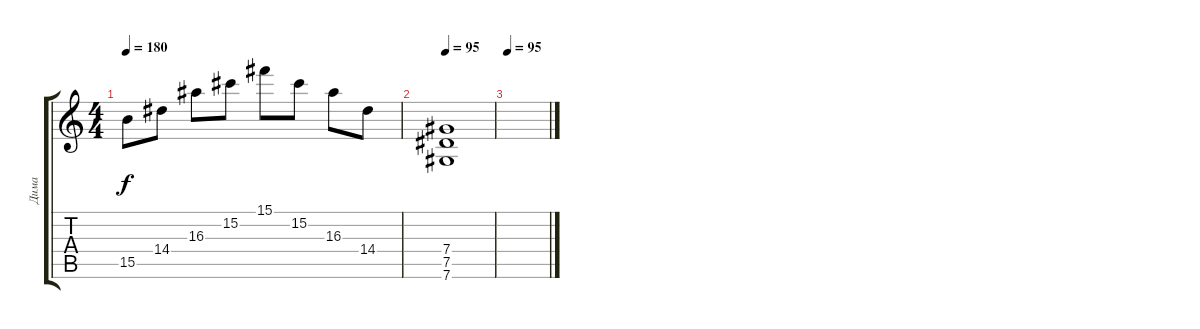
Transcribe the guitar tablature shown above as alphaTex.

\track ("Дима" "Дима") {instrument distortionguitar}
\staff {score tabs}
\tuning (Eb4 Bb3 Gb3 Db3 Ab2 Db2) {hide}
\ts (4 4)
\tempo 180
\clef g2
\ks c
15.5.8{dy f} 14.4.8 16.3.8 15.2.8 15.1.8 15.2.8 16.3.8 14.4.8 |
\tempo 95
(7.4 7.5 7.6).1 |
\tempo 95
